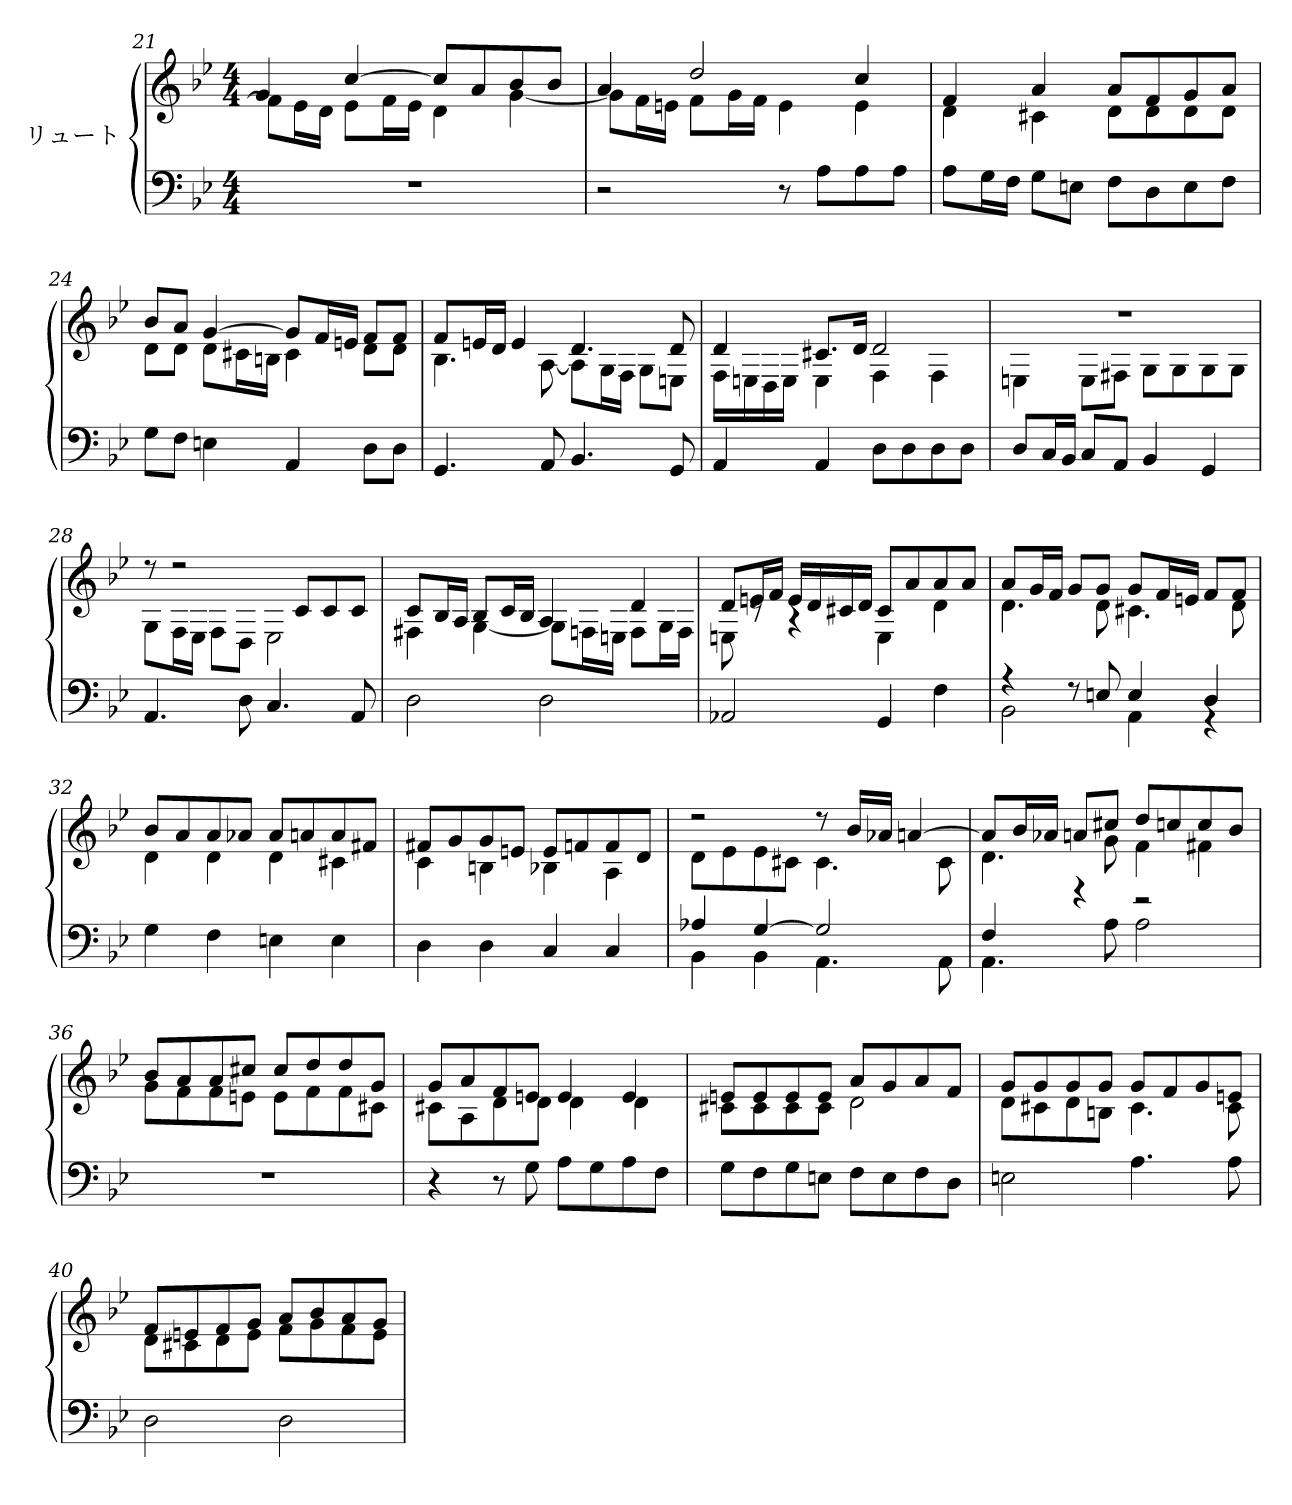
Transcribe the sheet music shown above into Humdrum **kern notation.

**kern	**kern
*part1	*part1
*staff2	*staff1
*I"リュート	*
!!LO:LB:g=z
*clefF4	*clefG2
*k[b-e-]	*k[b-e-]
*M4/4	*M4/4
=21	=21
*	*^
1r	4g/	8f\L]
.	.	16e-\L
.	.	16d\JJ
.	[4cc/	8e-\L
.	.	16f\L
.	.	16e-\JJ
.	8cc/L]	4d\
.	8a/	.
.	8b-/	[4g\
.	8b-/J	.
=22	=22	=22
2r	4a/	8g\L]
.	.	16f\L
.	.	16en\JJ
.	2dd/	8f\L
.	.	16g\L
.	.	16f\JJ
8r	.	4e\
8A\L	.	.
8A\	4cc/	4e\
8A\J	.	.
=23	=23	=23
8A\L	4f/	4d\
16G\L	.	.
16F\JJ	.	.
8G\L	4a/	4c#X\
8En\J	.	.
8F\L	8a/L	8d\L
8D\	8f/	8d\
8E\	8g/	8d\
8F\J	8a/J	8d\J
!!LO:LB:g=z	!!
=24	=24	=24
8G\L	8b-/L	8d\L
8F\J	8a/J	8d\J
4En\	[4g/	8d\L
.	.	16c#X\L
.	.	16Bn\JJ
4AA/	8g/L]	4c#\
.	16f/L	.
.	16en/JJ	.
8D\L	8f/L	8d\L
8D\J	8f/J	8d\J
=25	=25	=25
4.GG/	8f/L	4.B-\
.	16en/L	.
.	16d/JJ	.
.	4e/	.
8AA/	.	[8A\
4.BB-/	4.d/	8A\L]
.	.	16G\L
.	.	16F\JJ
.	.	8G\L
8GG/	8d/	8En\J
=26	=26	=26
4AA/	4d/	16F\LL
.	.	16En\
.	.	16D\
.	.	16E\JJ
4AA/	8.c#X/L	4E\
.	16d/Jk	.
8D\L	2d/	4F\
8D\	.	.
8D\	.	4F\
8D\J	.	.
!!LO:LB:g=z	!!
=27	=27	=27
8D/L	1r	4En\
16C/L	.	.
16BB-/JJ	.	.
8C/L	.	8E\L
8AA/J	.	8F#X\J
4BB-/	.	8G\L
.	.	8G\
4GG/	.	8G\
.	.	8G\J
=28	=28	=28
4.AA/	8r	8G\L
.	2r	16F\L
.	.	16E-\JJ
.	.	8F\L
8D\	.	8D\J
4.C/	.	2E-\
.	8c/L	.
.	8c/	.
8AA/	8c/J	.
=29	=29	=29
2D\	8c/L	4F#X\
.	16B-/L	.
.	16A/JJ	.
.	8B-/L	[4G\
.	16c/L	.
.	16B-/JJ	.
2D\	4A/	8G\L]
.	.	16Fn\L
.	.	16En\JJ
.	4d/	8F\L
.	.	16G\L
.	.	16F\JJ
!!LO:PB:g=z	!!
=30	=30	=30
2AA-X/	8d/L	8En\
.	16en/L	8rc
.	16f/JJ	.
.	16e/LL	4rA
.	16d/	.
.	16c#X/	.
.	16d/JJ	.
4GG/	8c#/L	4E\
.	8a/	.
4F\	8a/	4d\
.	8a/J	.
=31	=31	=31
*^	*	*
4rA	2BB-\	8a/L	4.d\
.	.	16g/L	.
.	.	16f/JJ	.
8r	.	8g/L	.
8En/	.	8g/J	8d\
4E/	4AA\	8g/L	4.c#X\
.	.	16f/L	.
.	.	16en/JJ	.
4D/	4rGG	8f/L	.
.	.	8f/J	8d\
*v	*v	*	*
=32	=32	=32
4G\	8b-/L	4d\
.	8a/	.
4F\	8a/	4d\
.	8a-X/J	.
4En\	8a-/L	4d\
.	8an/	.
4E\	8a/	4c#X\
.	8f#X/J	.
!!LO:LB:g=z	!!
=33	=33	=33
4D\	8f#X/L	4c\
.	8g/	.
4D\	8g/	4Bn\
.	8en/J	.
4C/	8e/L	4B-X\
.	8fn/	.
4C/	8f/	4A\
.	8d/J	.
=34	=34	=34
*^	*	*
4A-X/	4BB-\	2rdd	8d\L
.	.	.	8e-\
[4G/	4BB-\	.	8e-\
.	.	.	8c#X\J
2G/]	4.AA\	8r	4.c#\
.	.	16b-/LL	.
.	.	16a-X/JJ	.
.	.	[4an/	.
.	8AA\	.	8c#\
=35	=35	=35	=35
4F/	4.AA\	8a/L]	4.d\
.	.	16b-/L	.
.	.	16a-X/JJ	.
4rg	.	8an/L	.
.	8A\	8cc#X/J	8g\
2re	2A\	8dd/L	4f\
.	.	8ccn/	.
.	.	8cc/	4f#X\
.	.	8b-/J	.
*v	*v	*	*
!!LO:LB:g=z	!!
=36	=36	=36
1r	8b-/L	8g\L
.	8a/	8f\
.	8a/	8f\
.	8cc#X/J	8en\J
.	8cc#/L	8e\L
.	8dd/	8f\
.	8dd/	8f\
.	8g/J	8c#X\J
=37	=37	=37
4r	8g/L	8c#X\L
.	8a/	8A\
8r	8f/	8d\
8G\	8en/J	8d\J
8A\L	4e/	4d\
8G\	.	.
8A\	4e/	4d\
8F\J	.	.
=38	=38	=38
8G\L	8en/L	8c#X\L
8F\	8e/	8c#\
8G\	8e/	8c#\
8En\J	8e/J	8c#\J
8F\L	8a/L	2d\
8E\	8g/	.
8F\	8a/	.
8D\J	8f/J	.
=39	=39	=39
2En\	8g/L	8d\L
.	8g/	8c#X\
.	8g/	8d\
.	8g/J	8Bn\J
4.A\	8g/L	4.c#\
.	8f/	.
.	8g/	.
8A\	8en/J	8c#\
!!LO:LB:g=z	!!
=40	=40	=40
2D\	8f/L	8d\L
.	8en/	8c#X\
.	8f/	8d\
.	8g/J	8e\J
2D\	8a/L	8f\L
.	8b-/	8g\
.	8a/	8f\
.	8g/J	8e\J
*	*v	*v
=	=
*-	*-
